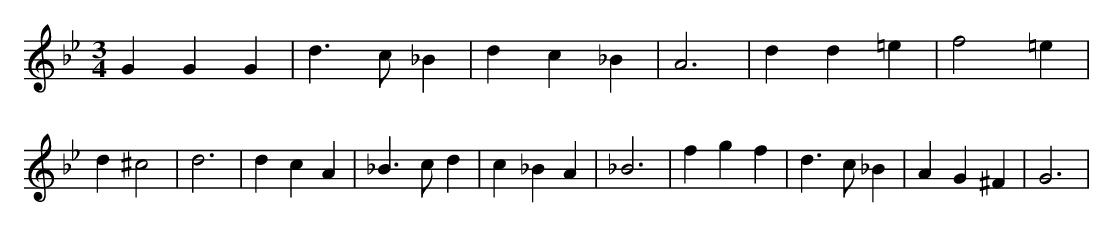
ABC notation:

X:1
M:3/4
L:1/8
K:Bb
G2 G2 G2 | d3 c _B2 | d2 c2 _B2 | A6 | d2 d2 =e2 | f4 =e2 | d2 ^c4 | d6 | d2 c2 A2 | _B3 c d2 | c2 _B2 A2 | _B6 | f2 g2 f2 | d3 c _B2 | A2 G2 ^F2 | G6 |
